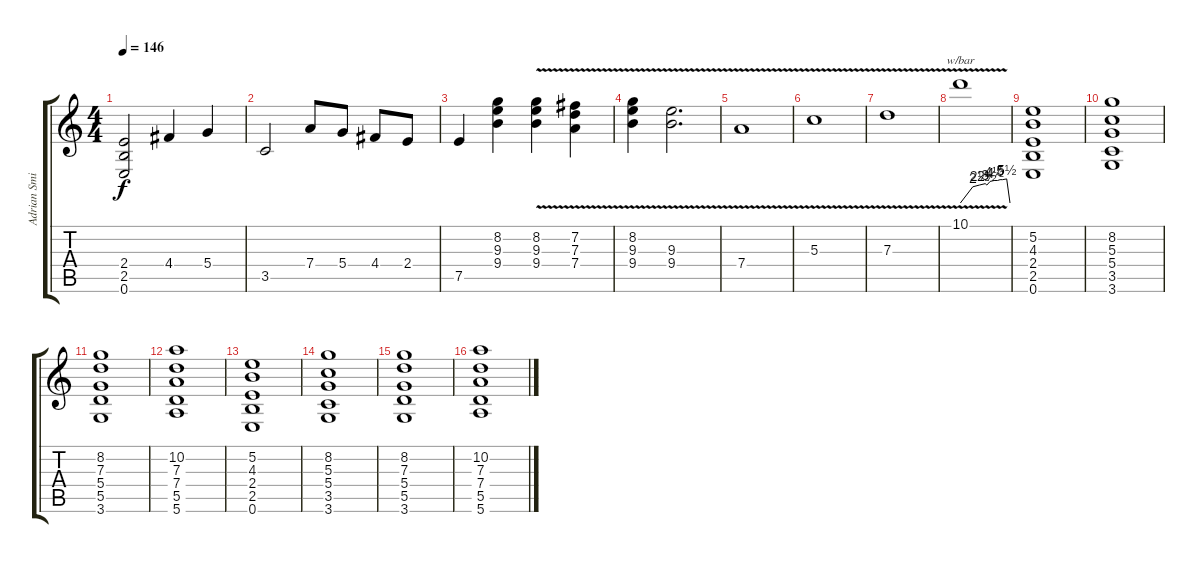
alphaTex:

\track ("Adrian Smith" "Adrian Smi") {instrument electricguitarjazz}
\staff {score tabs}
\tuning (E4 B3 G3 D3 A2 E2) {hide}
\ts (4 4)
\tempo 146
\clef g2
\ks c
(2.4 2.5 0.6).2{dy f} 4.4.4 5.4.4 |
3.5.2 7.4.8 5.4.8 4.4.8 2.4.8 |
7.5.4 (8.2 9.3 9.4).4 (8.2 9.3 9.4{v}).4 (7.2 7.3 7.4{v}).4 |
(8.2 9.3 9.4{v}).4 (9.3 9.4{v}).2{d} |
7.4{v}.1 |
5.3{v}.1 |
7.3{v}.1 |
10.1{v}.1{tbe (custom default 0 0 15 8 23 10 30 12 32 10 36 16 41 18 45 18 48 20 51 20 56 22 60 0)} |
(5.2 4.3 2.4 2.5 0.6).1{volume 14} |
(8.2 5.3 5.4 3.5 3.6).1 |
(8.2 7.3 5.4 5.5 3.6).1 |
(10.2 7.3 7.4 5.5 5.6).1 |
(5.2 4.3 2.4 2.5 0.6).1 |
(8.2 5.3 5.4 3.5 3.6).1 |
(8.2 7.3 5.4 5.5 3.6).1 |
(10.2 7.3 7.4 5.5 5.6).1
